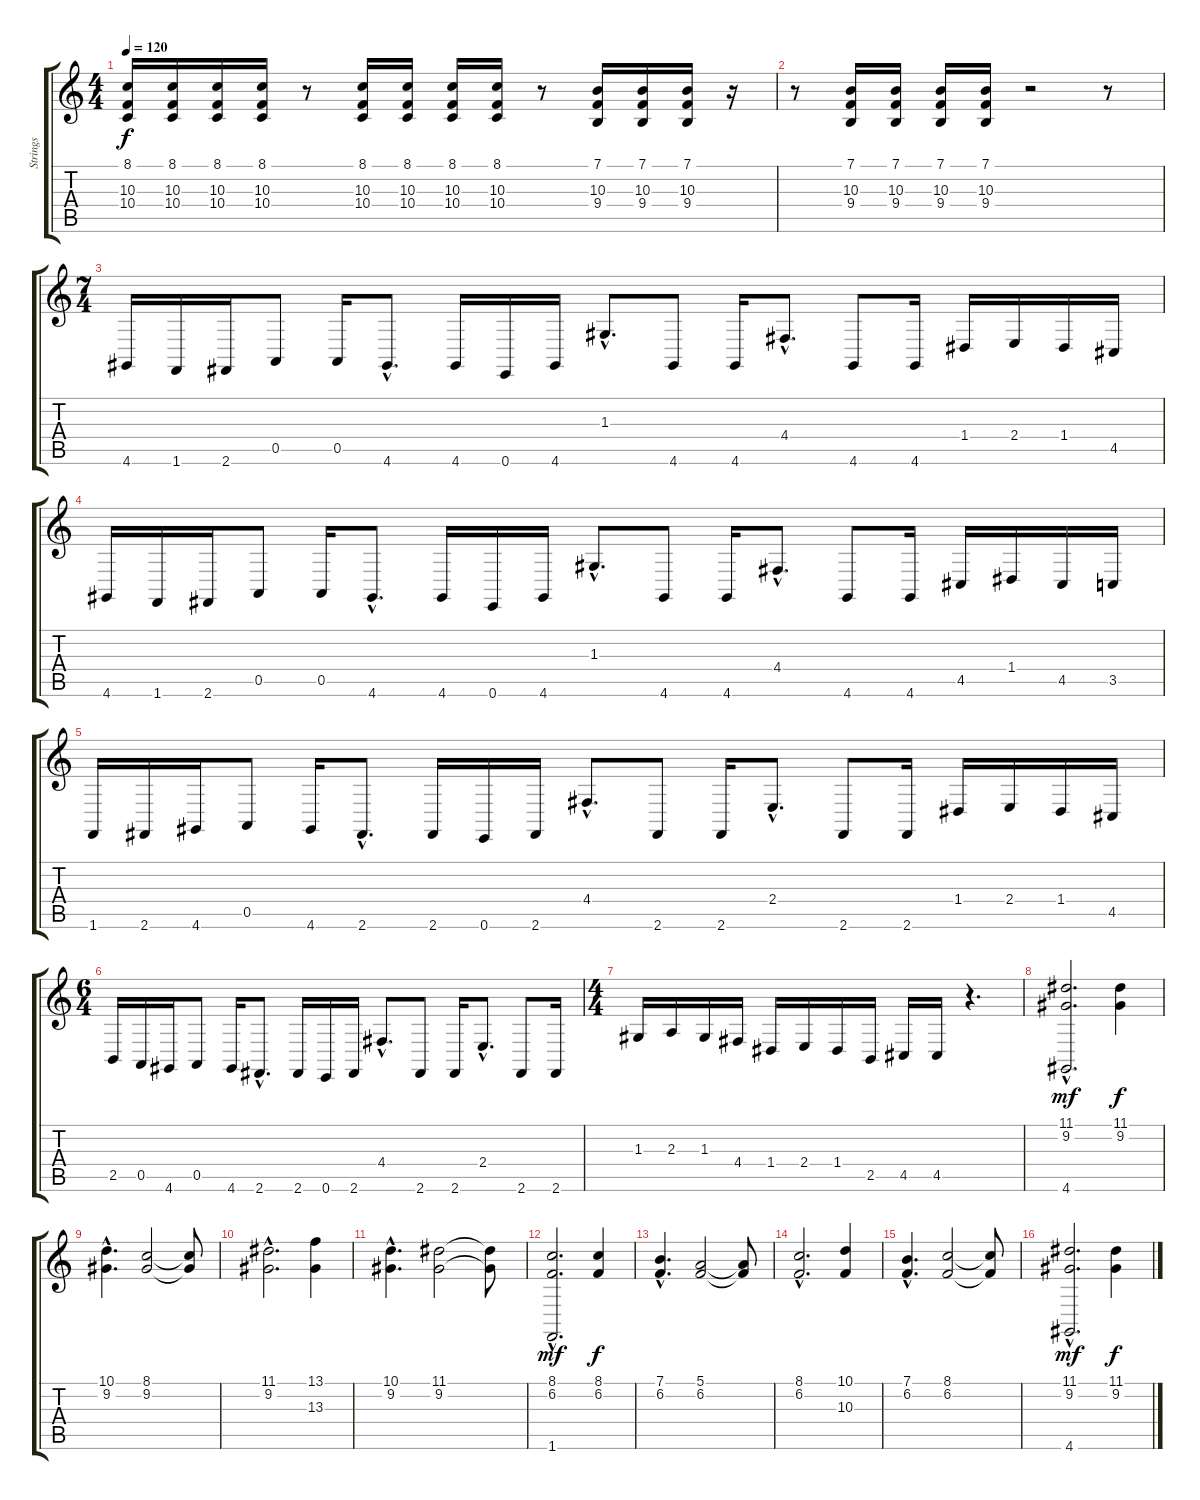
\track ("Strings" "Strings") {instrument stringensemble1}
\staff {score tabs}
\tuning (E4 B3 G3 D3 A2 E2) {hide}
\ts (4 4)
\tempo 120
\clef g2
\ks c
(8.1 10.3 10.4).16{dy f} (8.1 10.3 10.4).16 (8.1 10.3 10.4).16 (8.1 10.3 10.4).16 r.8 (8.1 10.3 10.4).16 (8.1 10.3 10.4).16 (8.1 10.3 10.4).16 (8.1 10.3 10.4).16 r.8 (7.1 10.3 9.4).16 (7.1 10.3 9.4).16 (7.1 10.3 9.4).16 r.16 |
r.8 (7.1 10.3 9.4).16 (7.1 10.3 9.4).16 (7.1 10.3 9.4).16 (7.1 10.3 9.4).16 r.2 r.8 |
\ts (7 4)
4.6.16 1.6.16 2.6.16 0.5.8 0.5.16 4.6{hac}.8{d} 4.6.16 0.6.16 4.6.16 1.3{hac}.8{d} 4.6.8 4.6.16 4.4{hac}.8{d} 4.6.8 4.6.16 1.4.16 2.4.16 1.4.16 4.5.16 |
4.6.16 1.6.16 2.6.16 0.5.8 0.5.16 4.6{hac}.8{d} 4.6.16 0.6.16 4.6.16 1.3{hac}.8{d} 4.6.8 4.6.16 4.4{hac}.8{d} 4.6.8 4.6.16 4.5.16 1.4.16 4.5.16 3.5.16 |
1.6.16 2.6.16 4.6.16 0.5.8 4.6.16 2.6{hac}.8{d} 2.6.16 0.6.16 2.6.16 4.4{hac}.8{d} 2.6.8 2.6.16 2.4{hac}.8{d} 2.6.8 2.6.16 1.4.16 2.4.16 1.4.16 4.5.16 |
\ts (6 4)
2.5.16 0.5.16 4.6.16 0.5.8 4.6.16 2.6{hac}.8{d} 2.6.16 0.6.16 2.6.16 4.4{hac}.8{d} 2.6.8 2.6.16 2.4{hac}.8{d} 2.6.8 2.6.16 |
\ts (4 4)
1.3.16 2.3.16 1.3.16 4.4.16 1.4.16 2.4.16 1.4.16 2.5.16 4.5.16 4.5.16 r.4{d} |
(11.1{hac} 9.2{hac} 4.6).2{d dy mf} (11.1 9.2).4{dy f} |
(10.1{hac} 9.2{hac}).4{d} (8.1 9.2).2 (8.1{t} 9.2{t}).8 |
(11.1{hac} 9.2{hac}).2{d} (13.1 13.3).4 |
(10.1{hac} 9.2{hac}).4{d} (11.1 9.2).2 (11.1{t} 9.2{t}).8 |
(8.1{hac} 6.2{hac} 1.6).2{d dy mf} (8.1 6.2).4{dy f} |
(7.1{hac} 6.2{hac}).4{d} (5.1 6.2).2 (5.1{t} 6.2{t}).8 |
(8.1{hac} 6.2{hac}).2{d} (10.1 10.3).4 |
(7.1{hac} 6.2{hac}).4{d} (8.1 6.2).2 (8.1{t} 6.2{t}).8 |
(11.1{hac} 9.2{hac} 4.6).2{d dy mf} (11.1 9.2).4{dy f}
